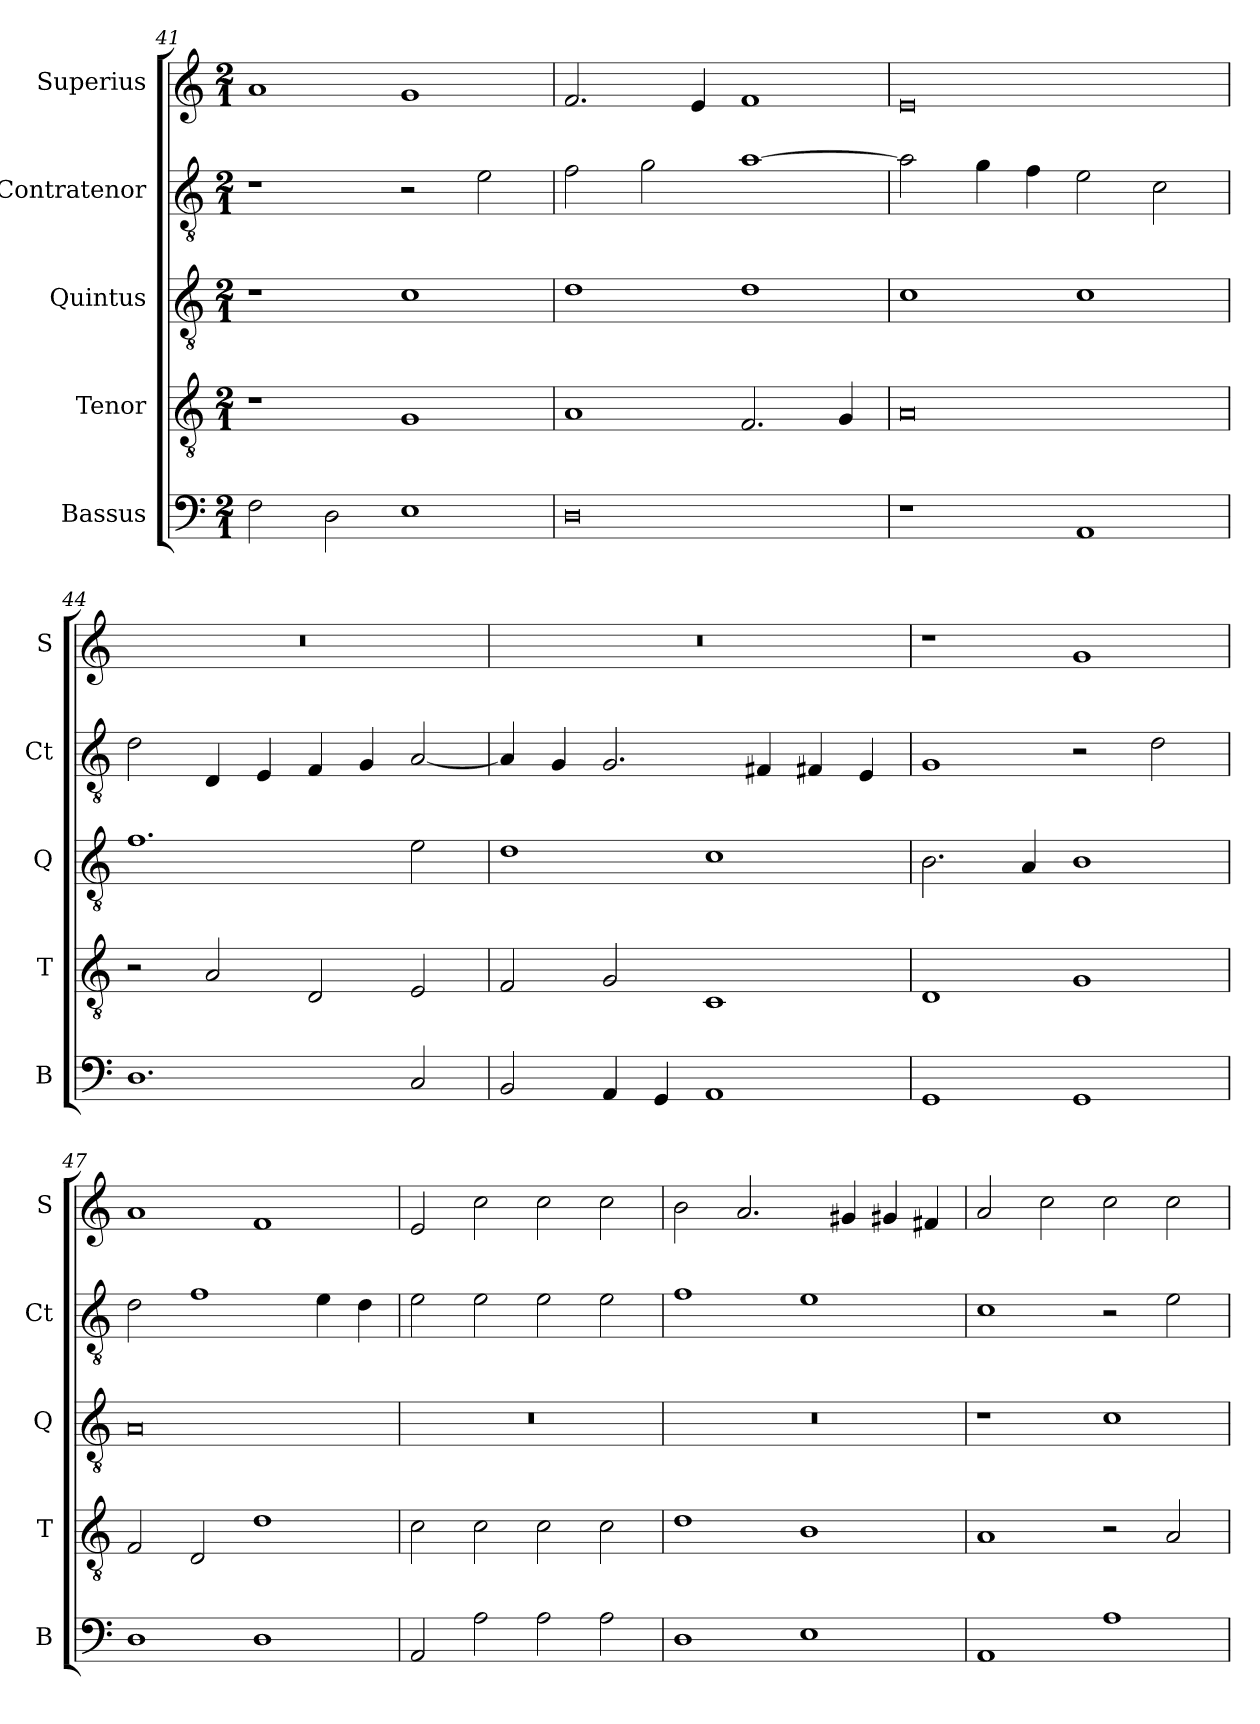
**kern	**kern	**kern	**kern	**kern
*part5	*part4	*part3	*part2	*part1
*staff5	*staff4	*staff3	*staff2	*staff1
*I"Bassus	*I"Tenor	*I"Quintus	*I"Contratenor	*I"Superius
*I'B	*I'T	*I'Q	*I'Ct	*I'S
*clefF4	*clefGv2	*clefGv2	*clefGv2	*clefG2
*k[]	*k[]	*k[]	*k[]	*k[]
*M2/1	*M2/1	*M2/1	*M2/1	*M2/1
=41	=41	=41	=41	=41
2F\	1r	1r	1r	1a
2D\	.	.	.	.
1E	1G	1c	2r	1g
.	.	.	2e\	.
=42	=42	=42	=42	=42
0D	1A	1d	2f\	2.f/
.	.	.	2g\	.
.	.	.	.	4e/
.	2.F/	1d	[1a	1f
.	4G/	.	.	.
=43	=43	=43	=43	=43
1r	0A	1c	2a\]	0e
.	.	.	4g\	.
.	.	.	4f\	.
1AA	.	1c	2e\	.
.	.	.	2c\	.
=44	=44	=44	=44	=44
1.D	2r	1.f	2d\	0r
.	2A/	.	4D/	.
.	.	.	4E/	.
.	2D/	.	4F/	.
.	.	.	4G/	.
2C/	2E/	2e\	[2A/	.
=45	=45	=45	=45	=45
2BB/	2F/	1d	4A/]	0r
.	.	.	4G/	.
4AA/	2G/	.	2.G/	.
4GG/	.	.	.	.
1AA	1C	1c	.	.
.	.	.	4F#X/	.
.	.	.	4F#X/	.
.	.	.	4E/	.
=46	=46	=46	=46	=46
1GG	1D	2.B\	1G	1r
.	.	4A/	.	.
1GG	1G	1B	2r	1g
.	.	.	2d\	.
=47	=47	=47	=47	=47
1D	2F/	0A	2d\	1a
.	2D/	.	1f	.
1D	1d	.	.	1f
.	.	.	4e\	.
.	.	.	4d\	.
=48	=48	=48	=48	=48
2AA/	2c\	0r	2e\	2e/
2A\	2c\	.	2e\	2cc\
2A\	2c\	.	2e\	2cc\
2A\	2c\	.	2e\	2cc\
=49	=49	=49	=49	=49
1D	1d	0r	1f	2b\
.	.	.	.	2.a/
1E	1B	.	1e	.
.	.	.	.	4g#X/
.	.	.	.	4g#X/
.	.	.	.	4f#X/
=50	=50	=50	=50	=50
1AA	1A	1r	1c	2a/
.	.	.	.	2cc\
1A	2r	1c	2r	2cc\
.	2A/	.	2e\	2cc\
=	=	=	=	=
*-	*-	*-	*-	*-
